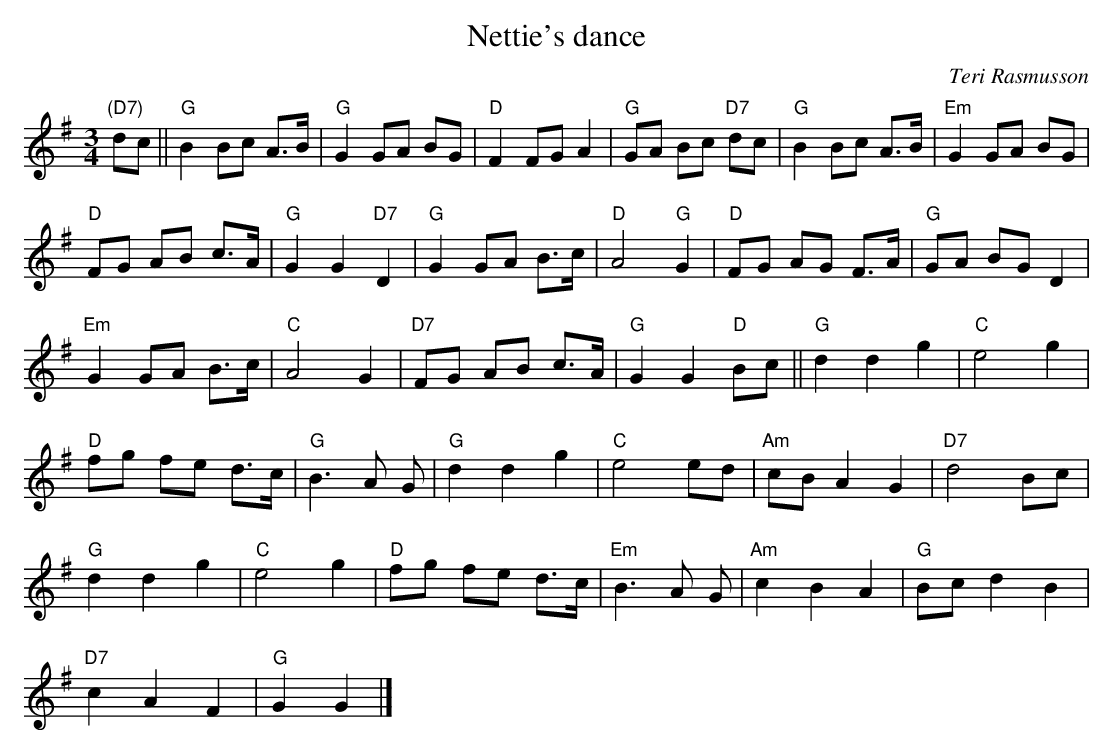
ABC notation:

X:1
T:Nettie's dance
C:Teri Rasmusson
M:3/4
L:1/8
K:G
"(D7)"dc || "G"B2 Bc A>B | "G"G2 GA BG | "D"F2 FG A2 | "G"GA Bc "D7"dc |\
 "G"B2 Bc A>B | "Em"G2 GA BG |
 "D"FG AB c>A | "G"G2 G2 "D7"D2 |\
"G"G2 GA B>c | "D"A4 "G"G2 | "D"FG AG F>A | "G"GA BG D2 |
 "Em"G2 GA B>c | "C"A4 G2 | "D7"FG AB c>A | "G"G2 G2 "D"Bc ||\
"G"d2 d2 g2 | "C"e4 g2 |
 "D"fg fe d>c | "G"B3 A G |\
 "G"d2 d2 g2 | "C"e4 ed | "Am"cB A2 G2 | "D7"d4 Bc |
"G"d2 d2 g2 | "C"e4 g2 | "D"fg fe d>c | "Em"B3 A G |\
 "Am"c2 B2 A2 | "G"Bc d2 B2 |
  "D7"c2 A2 F2 | "G"G2 G2 |]
